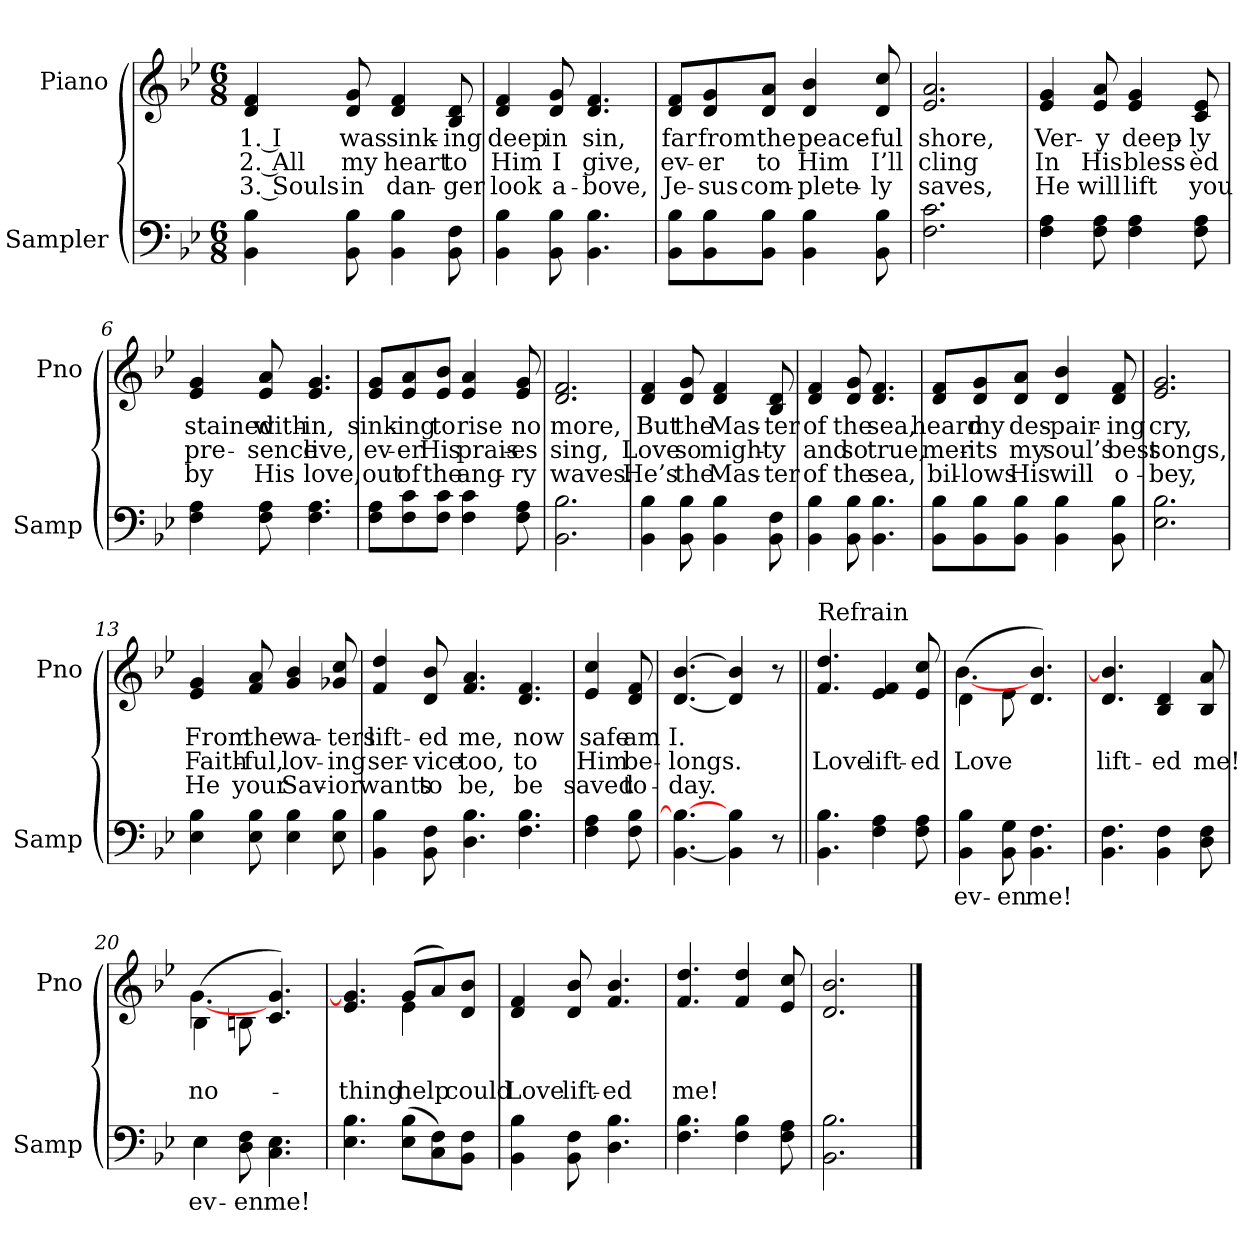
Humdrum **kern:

**kern	**text	**kern	**text	**text	**text
*part2	*part2	*part1	*part1	*part1	*part1
*staff2	*staff2	*staff1	*staff1	*staff1	*staff1
*I"Sampler	*	*I"Piano	*	*	*
*I'Samp	*	*I'Pno	*	*	*
*clefF4	*	*clefG2	*	*	*
*k[b-e-]	*	*k[b-e-]	*	*	*
*B-:	*	*B-:	*	*	*
*M6/8	*	*M6/8	*	*	*
=1	=1	=1	=1	=1	=1
4BB-\ 4B-\	.	4d/ 4f/	1. I	2. All	3. Souls
8BB-\ 8B-\	.	8d/ 8g/	was	my	in
4BB-\ 4B-\	.	4d/ 4f/	sink-	heart	dan-
8BB-\ 8F\	.	8B-/ 8d/	-ing	to	-ger
=2	=2	=2	=2	=2	=2
4BB-\ 4B-\	.	4d/ 4f/	deep	Him	look
8BB-\ 8B-\	.	8d/ 8g/	in	I	a-
4.BB-\ 4.B-\	.	4.d/ 4.f/	sin,	give,	-bove,
=3	=3	=3	=3	=3	=3
8BB-\ 8B-\L	.	8d/ 8f/L	far	ev-	Je-
8BB-\ 8B-\	.	8d/ 8g/	from	-er	-sus
8BB-\ 8B-\J	.	8d/ 8a/J	the	to	com-
4BB-\ 4B-\	.	4d/ 4b-/	peace-	Him	-plete-
8BB-\ 8B-\	.	8d/ 8cc/	-ful	I’ll	-ly
=4	=4	=4	=4	=4	=4
2.F\ 2.c\	.	2.e-/ 2.a/	shore,	cling	saves,
=5	=5	=5	=5	=5	=5
4F\ 4A\	.	4e-/ 4g/	Ver-	In	He
8F\ 8A\	.	8e-/ 8a/	-y	His	will
4F\ 4A\	.	4e-/ 4g/	deep-	bless-	lift
8F\ 8A\	.	8c/ 8e-/	-ly	-èd	you
=6	=6	=6	=6	=6	=6
4F\ 4A\	.	4e-/ 4g/	stained	pre-	by
8F\ 8A\	.	8e-/ 8a/	with-	-sence	His
4.F\ 4.A\	.	4.e-/ 4.g/	-in,	live,	love,
=7	=7	=7	=7	=7	=7
8F\ 8A\L	.	8e-/ 8g/L	sink-	ev-	out
8F\ 8c\	.	8e-/ 8a/	-ing	-er	of
8F\ 8c\J	.	8e-/ 8b-/J	to	His	the
4F\ 4c\	.	4e-/ 4a/	rise	prais-	ang-
8F\ 8A\	.	8e-/ 8g/	no	-es	-ry
=8	=8	=8	=8	=8	=8
2.BB-\ 2.B-\	.	2.d/ 2.f/	more,	sing,	waves.
=9	=9	=9	=9	=9	=9
4BB-\ 4B-\	.	4d/ 4f/	But	Love	He’s
8BB-\ 8B-\	.	8d/ 8g/	the	so	the
4BB-\ 4B-\	.	4d/ 4f/	Mas-	might-	Mas-
8BB-\ 8F\	.	8B-/ 8d/	-ter	-y	-ter
=10	=10	=10	=10	=10	=10
4BB-\ 4B-\	.	4d/ 4f/	of	and	of
8BB-\ 8B-\	.	8d/ 8g/	the	so	the
4.BB-\ 4.B-\	.	4.d/ 4.f/	sea,	true,	sea,
=11	=11	=11	=11	=11	=11
8BB-\ 8B-\L	.	8d/ 8f/L	heard	mer-	bil-
8BB-\ 8B-\	.	8d/ 8g/	my	-its	-lows
8BB-\ 8B-\J	.	8d/ 8a/J	des-	my	His
4BB-\ 4B-\	.	4d/ 4b-/	-pair-	soul’s	will
8BB-\ 8B-\	.	8d/ 8f/	-ing	best	o-
=12	=12	=12	=12	=12	=12
2.E-\ 2.B-\	.	2.e-/ 2.g/	cry,	songs,	-bey,
=13	=13	=13	=13	=13	=13
4E-\ 4B-\	.	4e-/ 4g/	From	Faith-	He
8E-\ 8B-\	.	8f/ 8a/	the	-ful,	your
4E-\ 4B-\	.	4g/ 4b-/	wa-	lov-	Sav-
8E-\ 8B-\	.	8g-X/ 8cc/	-ters	-ing	-ior
=14	=14	=14	=14	=14	=14
4BB-\ 4B-\	.	4f/ 4dd/	lift-	ser-	wants
8BB-\ 8F\	.	8d/ 8b-/	-ed	-vice	to
4.D\ 4.B-\	.	4.f/ 4.a/	me,	too,	be,
4.F\ 4.B-\	.	4.d/ 4.f/	now	to	be
=15	=15	=15	=15	=15	=15
4F\ 4A\	.	4e-/ 4cc/	safe	Him	saved
8F\ 8B-\	.	8d/ 8f/	am	be-	to-
=16	=16	=16	=16	=16	=16
[4.BB-\ 4.B-\_	.	[4.d/ [4.b-/	I.	-longs.	-day.
4BB-\] 4B-\	.	4d/] 4b-/]	.	.	.
8r	.	8r	.	.	.
=17||	=17||	=17||	=17||	=17||	=17||
!	!	!LO:TX:t=Refrain	!	!	!
4.BB-\ 4.B-\	.	4.f/ 4.dd/	.	Love	.
4F\ 4A\	.	4e-/ 4f/	.	lift-	.
8F\ 8A\	.	8e-/ 8cc/	.	-ed	.
=18	=18	=18	=18	=18	=18
*	*	*^	*	*	*
4BB-\ 4B-\	ev-	(4d\	[4.b-	.	Love	.
8BB-\ 8G\	-en	8e-\	.	.	.	.
4.BB-\ 4.F\	me!	4.d/ 4.b-/)	4.ryy	.	.	.
*	*	*v	*v	*	*	*
=19	=19	=19	=19	=19	=19
4.BB-\ 4.F\	.	4.d/ 4.b-/]	.	lift-	.
4BB-\ 4F\	.	4B-/ 4d/	.	-ed	.
8D\ 8F\	.	8B-/ 8a/	.	me!	.
=20	=20	=20	=20	=20	=20
*^	*	*^	*	*	*
4E-\	4E-	ev-	(4B-\	[4.g	.	no-	.
8D\ 8F\	2ryy	-en	8Bn\	.	.	.	.
4.C\ 4.E-\	.	me!	4.c/ 4.g/)	4.ryy	.	.	.
*v	*v	*	*	*	*	*	*
=21	=21	=21	=21	=21	=21	=21
4.E-\ 4.B-\	.	4.e-/ 4.g/]	4.ryy	.	-thing	.
(8E-\ 8B-\L	.	(8g/L	4e-	.	help	.
8C\ 8F\)	.	8a/)	.	.	.	.
8BB-\ 8F\J	.	8d/ 8b-/J	8ryy	.	could	.
*	*	*v	*v	*	*	*
=22	=22	=22	=22	=22	=22
4BB-\ 4B-\	.	4d/ 4f/	.	Love	.
8BB-\ 8F\	.	8d/ 8b-/	.	lift-	.
4.D\ 4.B-\	.	4.f/ 4.b-/	.	-ed	.
=23	=23	=23	=23	=23	=23
4.F\ 4.B-\	.	4.f/ 4.dd/	.	me!	.
4F\ 4B-\	.	4f/ 4dd/	.	.	.
8F\ 8A\	.	8e-/ 8cc/	.	.	.
=24	=24	=24	=24	=24	=24
2.BB-\ 2.B-\	.	2.d/ 2.b-/	.	.	.
==	==	==	==	==	==
*-	*-	*-	*-	*-	*-
